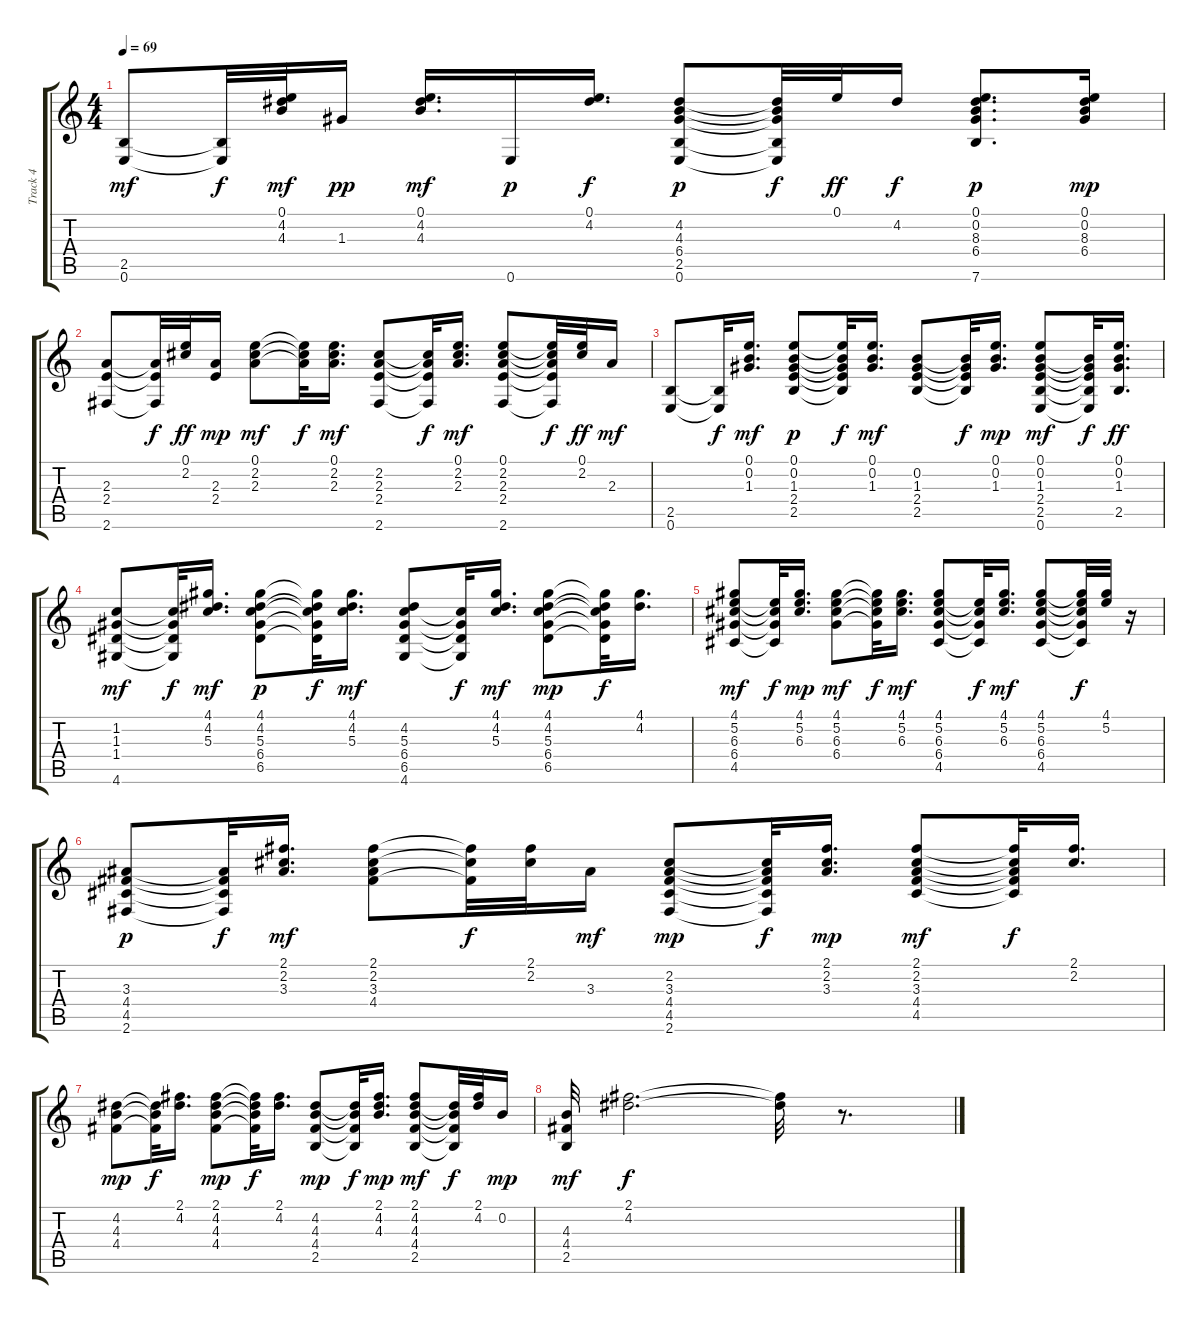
\track ("Track 4" "Track 4") {instrument acousticguitarsteel}
\staff {score tabs}
\tuning (E4 B3 G3 D3 A2 E2) {hide}
\ts (4 4)
\tempo 69
\clef g2
\ks c
(2.5 0.6).8{dy mf} (2.5{t} 0.6{t}).32{dy f} (0.1 4.2 4.3).32{dy mf} 1.3.16{dy pp} (0.1 4.2 4.3).16{d dy mf} 0.6.16{dy p} (0.1 4.2).16{d dy f} (4.2 4.3 6.4 2.5 0.6).8{dy p} (4.2{t} 4.3{t} 6.4{t} 2.5{t} 0.6{t}).32{dy f} 0.1.32{dy ff} 4.2.16{dy f} (0.1 0.2 8.3 6.4 7.6).8{d dy p} (0.1 0.2 8.3 6.4).16{dy mp} |
(2.3 2.4 2.6).8 (2.3{t} 2.4{t} 2.6{t}).32{dy f} (0.1 2.2).32{dy ff} (2.3 2.4).16{dy mp} (0.1 2.2 2.3).8{dy mf} (0.1{t} 2.2{t} 2.3{t}).32{dy f} (0.1 2.2 2.3).16{d dy mf} (2.2 2.3 2.4 2.6).8 (2.2{t} 2.3{t} 2.4{t} 2.6{t}).32{dy f} (0.1 2.2 2.3).16{d dy mf} (0.1 2.2 2.3 2.4 2.6).8 (0.1{t} 2.2{t} 2.3{t} 2.4{t} 2.6{t}).32{dy f} (0.1 2.2).32{dy ff} 2.3.16{dy mf} |
(2.5 0.6).8 (2.5{t} 0.6{t}).32{dy f} (0.1 0.2 1.3).16{d dy mf} (0.1 0.2 1.3 2.4 2.5).8{dy p} (0.1{t} 0.2{t} 1.3{t} 2.4{t} 2.5{t}).32{dy f} (0.1 0.2 1.3).16{d dy mf} (0.2 1.3 2.4 2.5).8 (0.2{t} 1.3{t} 2.4{t} 2.5{t}).32{dy f} (0.1 0.2 1.3).16{d dy mp} (0.1 0.2 1.3 2.4 2.5 0.6).8{dy mf} (0.2{t} 1.3{t} 2.4{t} 2.5{t} 0.6{t}).32{dy f} (0.1 0.2 1.3 2.5).16{d dy ff} |
(1.2 1.3 1.4 4.6).8{dy mf} (1.2{t} 1.3{t} 1.4{t} 4.6{t}).32{dy f} (4.1 4.2 5.3).16{d dy mf} (4.1 4.2 5.3 6.4 6.5).8{dy p} (4.1{t} 4.2{t} 5.3{t} 6.4{t} 6.5{t}).32{dy f} (4.1 4.2 5.3).16{d dy mf} (4.2 5.3 6.4 6.5 4.6).8 (5.3{t} 6.4{t} 6.5{t} 4.6{t}).32{dy f} (4.1 4.2 5.3).16{d dy mf} (4.1 4.2 5.3 6.4 6.5).8{dy mp} (4.1{t} 4.2{t} 5.3{t} 6.4{t} 6.5{t}).32{dy f} (4.1 4.2).16{d} |
(4.1 5.2 6.3 6.4 4.5).8{dy mf} (5.2{t} 6.3{t} 6.4{t} 4.5{t}).32{dy f} (4.1 5.2 6.3).16{d dy mp} (4.1 5.2 6.3 6.4).8{dy mf} (4.1{t} 5.2{t} 6.3{t} 6.4{t}).32{dy f} (4.1 5.2 6.3).16{d dy mf} (4.1 5.2 6.3 6.4 4.5).8 (5.2{t} 6.3{t} 6.4{t} 4.5{t}).32{dy f} (4.1 5.2 6.3).16{d dy mf} (4.1 5.2 6.3 6.4 4.5).8 (4.1{t} 5.2{t} 6.3{t} 6.4{t} 4.5{t}).32{dy f} (4.1 5.2).32 r.16 |
(3.3 4.4 4.5 2.6).8{dy p} (3.3{t} 4.4{t} 4.5{t} 2.6{t}).32{dy f} (2.1 2.2 3.3).16{d dy mf} (2.1 2.2 3.3 4.4).8 (2.1{t} 2.2{t} 4.4{t}).32{dy f} (2.1 2.2).32 3.3.16{dy mf} (2.2 3.3 4.4 4.5 2.6).8{dy mp} (2.2{t} 3.3{t} 4.4{t} 4.5{t} 2.6{t}).32{dy f} (2.1 2.2 3.3).16{d dy mp} (2.1 2.2 3.3 4.4 4.5).8{dy mf} (2.1{t} 2.2{t} 3.3{t} 4.4{t} 4.5{t}).32{dy f} (2.1 2.2).16{d} |
(4.2 4.3 4.4).8{dy mp} (4.2{t} 4.3{t} 4.4{t}).32{dy f} (2.1 4.2).16{d} (2.1 4.2 4.3 4.4).8{dy mp} (2.1{t} 4.2{t} 4.3{t} 4.4{t}).32{dy f} (2.1 4.2).16{d} (4.2 4.3 4.4 2.5).8{dy mp} (4.2{t} 4.3{t} 4.4{t} 2.5{t}).32{dy f} (2.1 4.2 4.3).16{d dy mp} (2.1 4.2 4.3 4.4 2.5).8{dy mf} (4.2{t} 4.3{t} 4.4{t} 2.5{t}).32{dy f} (2.1 4.2).32 0.2.16{dy mp} |
(4.3 4.4 2.5).32{dy mf} (2.1 4.2).2{d dy f} (2.1{t} 4.2{t}).32 r.8{d}
